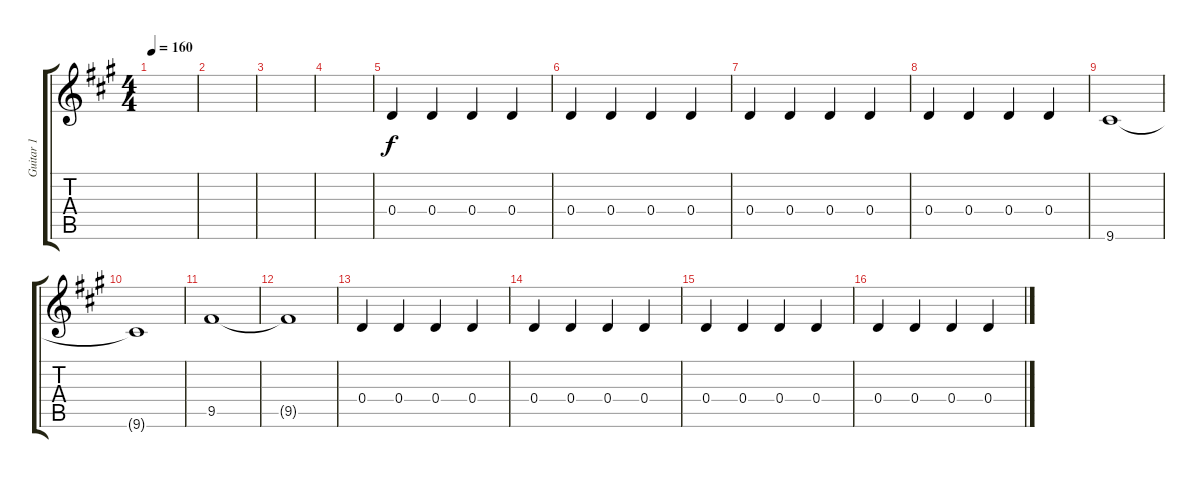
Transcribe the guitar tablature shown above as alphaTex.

\track ("Guitar 1" "Guitar 1") {instrument electricguitarjazz}
\staff {score tabs}
\tuning (E4 B3 G3 D3 A2 E2) {hide}
\ts (4 4)
\tempo 160
\clef g2
\ks a
|
|
|
|
0.4.4 0.4.4 0.4.4 0.4.4 |
0.4.4 0.4.4 0.4.4 0.4.4 |
0.4.4 0.4.4 0.4.4 0.4.4 |
0.4.4 0.4.4 0.4.4 0.4.4 |
9.6.1 |
9.6{t}.1 |
9.5.1 |
9.5{t}.1 |
0.4.4 0.4.4 0.4.4 0.4.4 |
0.4.4 0.4.4 0.4.4 0.4.4 |
0.4.4 0.4.4 0.4.4 0.4.4 |
0.4.4 0.4.4 0.4.4 0.4.4
